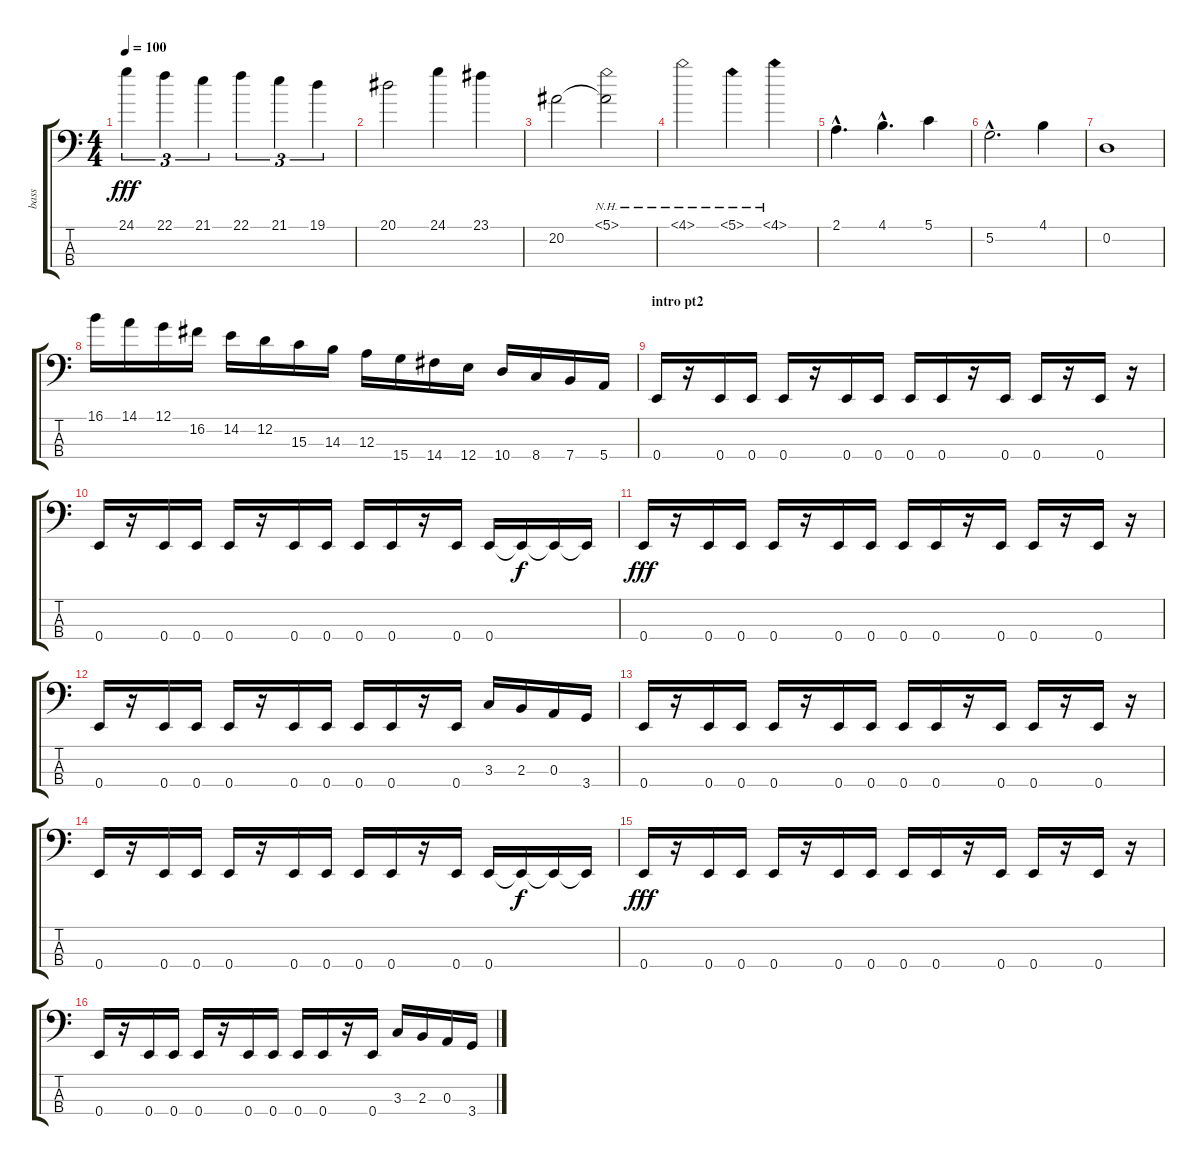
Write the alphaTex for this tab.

\track ("bass" "bass") {instrument electricbassfinger}
\staff {score tabs}
\tuning (G2 D2 A1 E1) {hide}
\ts (4 4)
\tempo 100
\clef f4
\ks c
24.1.4{tu (3 2) dy fff} 22.1.4{tu (3 2)} 21.1.4{tu (3 2)} 22.1.4{tu (3 2)} 21.1.4{tu (3 2)} 19.1.4{tu (3 2)} |
20.1.2 24.1.4 23.1.4 |
20.2.2 (5.1{nh} 20.2{t}).2 |
4.1{nh}.2 5.1{nh}.4 4.1{nh}.4 |
2.1{hac}.4{d} 4.1{hac}.4{d} 5.1.4 |
5.2{hac}.2{d} 4.1.4 |
0.2.1 |
16.1.16 14.1.16 12.1.16 16.2.16 14.2.16 12.2.16 15.3.16 14.3.16 12.3.16 15.4.16 14.4.16 12.4.16 10.4.16 8.4.16 7.4.16 5.4.16 |
\section ("" "intro pt2")
0.4.16 r.16 0.4.16 0.4.16 0.4.16 r.16 0.4.16 0.4.16 0.4.16 0.4.16 r.16 0.4.16 0.4.16 r.16 0.4.16 r.16 |
0.4.16 r.16 0.4.16 0.4.16 0.4.16 r.16 0.4.16 0.4.16 0.4.16 0.4.16 r.16 0.4.16 0.4.16 0.4{t}.16{dy f} 0.4{t}.16 0.4{t}.16 |
0.4.16{dy fff} r.16 0.4.16 0.4.16 0.4.16 r.16 0.4.16 0.4.16 0.4.16 0.4.16 r.16 0.4.16 0.4.16 r.16 0.4.16 r.16 |
0.4.16 r.16 0.4.16 0.4.16 0.4.16 r.16 0.4.16 0.4.16 0.4.16 0.4.16 r.16 0.4.16 3.3.16 2.3.16 0.3.16 3.4.16 |
0.4.16 r.16 0.4.16 0.4.16 0.4.16 r.16 0.4.16 0.4.16 0.4.16 0.4.16 r.16 0.4.16 0.4.16 r.16 0.4.16 r.16 |
0.4.16 r.16 0.4.16 0.4.16 0.4.16 r.16 0.4.16 0.4.16 0.4.16 0.4.16 r.16 0.4.16 0.4.16 0.4{t}.16{dy f} 0.4{t}.16 0.4{t}.16 |
0.4.16{dy fff} r.16 0.4.16 0.4.16 0.4.16 r.16 0.4.16 0.4.16 0.4.16 0.4.16 r.16 0.4.16 0.4.16 r.16 0.4.16 r.16 |
0.4.16 r.16 0.4.16 0.4.16 0.4.16 r.16 0.4.16 0.4.16 0.4.16 0.4.16 r.16 0.4.16 3.3.16 2.3.16 0.3.16 3.4.16
